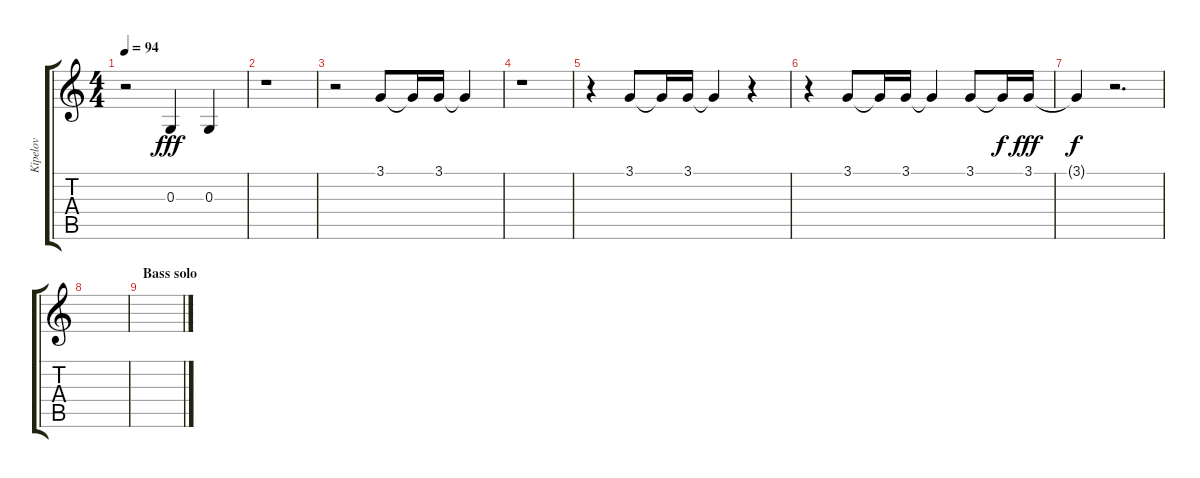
\track ("Kipelov" "Kipelov") {instrument tenorsax}
\staff {score tabs}
\tuning (E4 B3 G3 D3 A2 E2) {hide}
\ts (4 4)
\tempo 94
\clef g2
\ks c
r.2{dy fff} 0.3.4 0.3.4 |
r.1 |
r.2 3.1.8 3.1{t}.16 3.1.16 3.1{t}.4 |
r.1 |
r.4 3.1.8 3.1{t}.16 3.1.16 3.1{t}.4 r.4 |
r.4 3.1.8 3.1{t}.16 3.1.16 3.1{t}.4 3.1.8 3.1{t}.16{dy f} 3.1.16{dy fff} |
3.1{t}.4{dy f} r.2{d} |
|
\section ("" "Bass solo")
